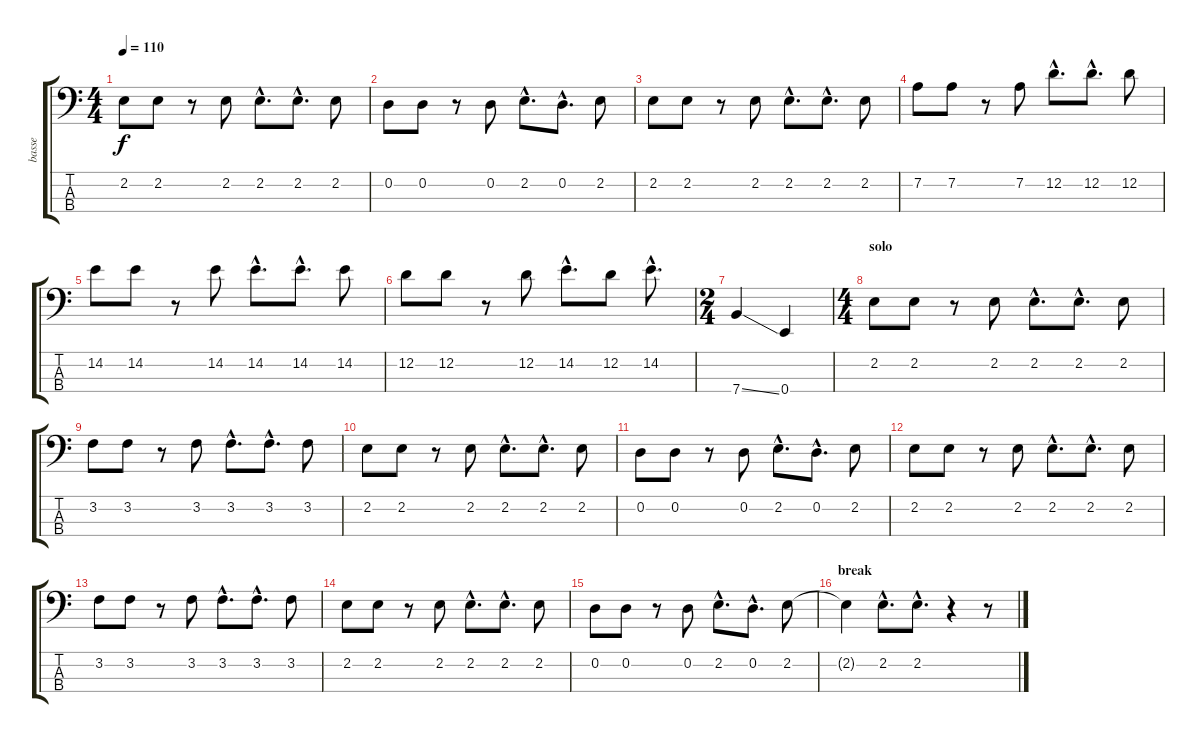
\track ("basse" "basse") {instrument electricbassfinger}
\staff {score tabs}
\tuning (G2 D2 A1 E1) {hide}
\ts (4 4)
\tempo 110
\clef f4
\ks c
2.2.8{dy f} 2.2.8 r.8 2.2.8 2.2{hac}.8{d} 2.2{hac}.8{d} 2.2.8 |
0.2.8 0.2.8 r.8 0.2.8 2.2{hac}.8{d} 0.2{hac}.8{d} 2.2.8 |
2.2.8 2.2.8 r.8 2.2.8 2.2{hac}.8{d} 2.2{hac}.8{d} 2.2.8 |
7.2.8 7.2.8 r.8 7.2.8 12.2{hac}.8{d} 12.2{hac}.8{d} 12.2.8 |
14.2.8 14.2.8 r.8 14.2.8 14.2{hac}.8{d} 14.2{hac}.8{d} 14.2.8 |
12.2.8 12.2.8 r.8 12.2.8 14.2{hac}.8{d} 12.2.8 14.2{hac}.8{d} |
\ts (2 4)
7.4{ss}.4 0.4.4 |
\ts (4 4)
\section ("" "solo")
2.2.8 2.2.8 r.8 2.2.8 2.2{hac}.8{d} 2.2{hac}.8{d} 2.2.8 |
3.2.8 3.2.8 r.8 3.2.8 3.2{hac}.8{d} 3.2{hac}.8{d} 3.2.8 |
2.2.8 2.2.8 r.8 2.2.8 2.2{hac}.8{d} 2.2{hac}.8{d} 2.2.8 |
0.2.8 0.2.8 r.8 0.2.8 2.2{hac}.8{d} 0.2{hac}.8{d} 2.2.8 |
2.2.8 2.2.8 r.8 2.2.8 2.2{hac}.8{d} 2.2{hac}.8{d} 2.2.8 |
3.2.8 3.2.8 r.8 3.2.8 3.2{hac}.8{d} 3.2{hac}.8{d} 3.2.8 |
2.2.8 2.2.8 r.8 2.2.8 2.2{hac}.8{d} 2.2{hac}.8{d} 2.2.8 |
0.2.8 0.2.8 r.8 0.2.8 2.2{hac}.8{d} 0.2{hac}.8{d} 2.2.8 |
\section ("" "break")
2.2{t}.4 2.2{hac}.8{d} 2.2{hac}.8{d} r.4 r.8
